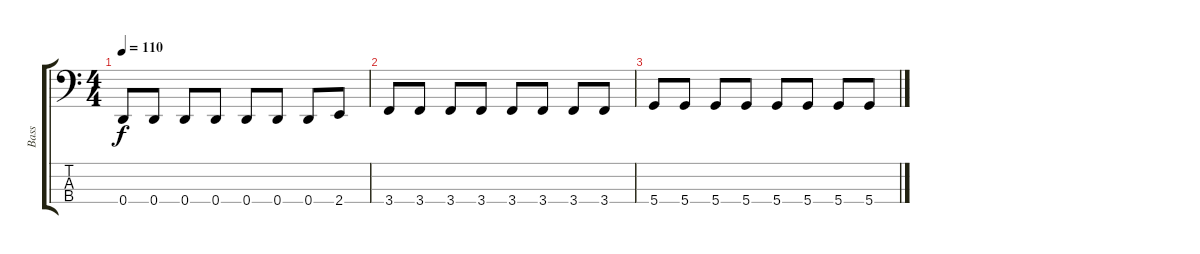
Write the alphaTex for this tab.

\track ("Bass" "Bass") {instrument electricbassfinger}
\staff {score tabs}
\tuning (G2 D2 A1 D1) {hide}
\ts (4 4)
\tempo 110
\clef f4
\ks c
0.4.8{dy f} 0.4.8 0.4.8 0.4.8 0.4.8 0.4.8 0.4.8 2.4.8 |
3.4.8 3.4.8 3.4.8 3.4.8 3.4.8 3.4.8 3.4.8 3.4.8 |
5.4.8 5.4.8 5.4.8 5.4.8 5.4.8 5.4.8 5.4.8 5.4.8
